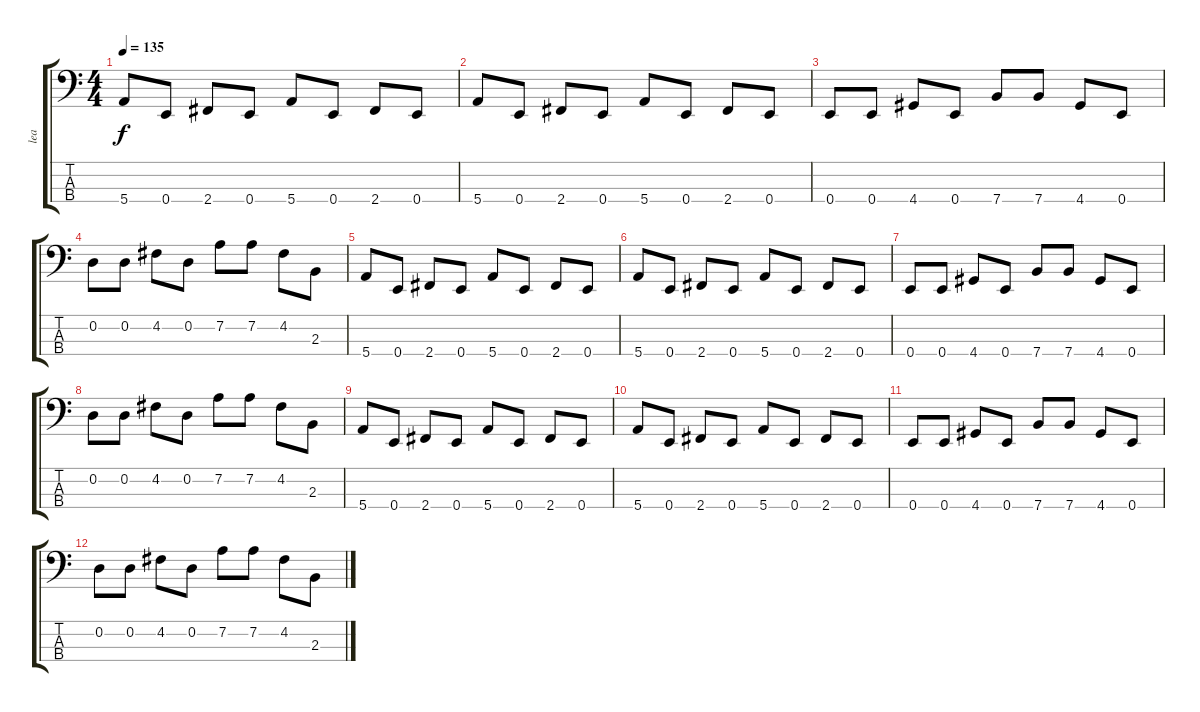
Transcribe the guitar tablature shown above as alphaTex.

\track ("lea" "lea") {instrument electricbassfinger}
\staff {score tabs}
\tuning (G2 D2 A1 E1) {hide}
\ts (4 4)
\tempo 135
\clef f4
\ks c
5.4.8{dy f} 0.4.8 2.4.8 0.4.8 5.4.8 0.4.8 2.4.8 0.4.8 |
5.4.8 0.4.8 2.4.8 0.4.8 5.4.8 0.4.8 2.4.8 0.4.8 |
0.4.8 0.4.8 4.4.8 0.4.8 7.4.8 7.4.8 4.4.8 0.4.8 |
0.2.8 0.2.8 4.2.8 0.2.8 7.2.8 7.2.8 4.2.8 2.3.8 |
5.4.8 0.4.8 2.4.8 0.4.8 5.4.8 0.4.8 2.4.8 0.4.8 |
5.4.8 0.4.8 2.4.8 0.4.8 5.4.8 0.4.8 2.4.8 0.4.8 |
0.4.8 0.4.8 4.4.8 0.4.8 7.4.8 7.4.8 4.4.8 0.4.8 |
0.2.8 0.2.8 4.2.8 0.2.8 7.2.8 7.2.8 4.2.8 2.3.8 |
5.4.8 0.4.8 2.4.8 0.4.8 5.4.8 0.4.8 2.4.8 0.4.8 |
5.4.8 0.4.8 2.4.8 0.4.8 5.4.8 0.4.8 2.4.8 0.4.8 |
0.4.8 0.4.8 4.4.8 0.4.8 7.4.8 7.4.8 4.4.8 0.4.8 |
0.2.8 0.2.8 4.2.8 0.2.8 7.2.8 7.2.8 4.2.8 2.3.8
